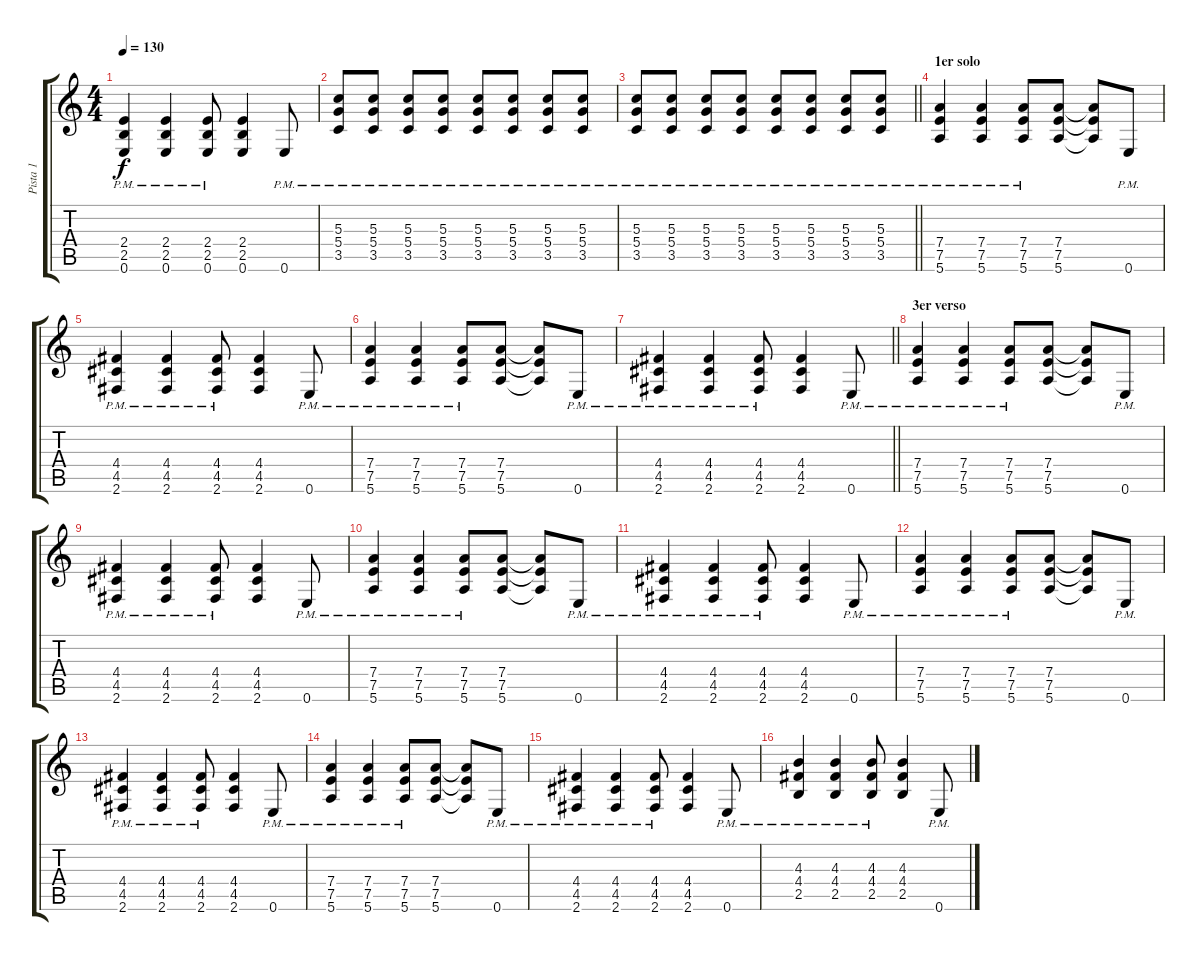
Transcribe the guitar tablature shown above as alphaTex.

\track ("Pista 1" "Pista 1") {instrument overdrivenguitar}
\staff {score tabs}
\tuning (E4 B3 G3 D3 A2 E2) {hide}
\ts (4 4)
\tempo 130
\clef g2
\ks c
(2.4{pm} 2.5{pm} 0.6{pm}).4{dy f} (2.4{pm} 2.5{pm} 0.6{pm}).4 (2.4{pm} 2.5{pm} 0.6{pm}).8 (2.4 2.5 0.6).4 0.6{pm}.8 |
(5.3{pm} 5.4{pm} 3.5{pm}).8 (5.3{pm} 5.4{pm} 3.5{pm}).8 (5.3{pm} 5.4{pm} 3.5{pm}).8 (5.3{pm} 5.4{pm} 3.5{pm}).8 (5.3{pm} 5.4{pm} 3.5{pm}).8 (5.3{pm} 5.4{pm} 3.5{pm}).8 (5.3{pm} 5.4{pm} 3.5{pm}).8 (5.3{pm} 5.4{pm} 3.5{pm}).8 |
\barLineRight lightlight
(5.3{pm} 5.4{pm} 3.5{pm}).8 (5.3{pm} 5.4{pm} 3.5{pm}).8 (5.3{pm} 5.4{pm} 3.5{pm}).8 (5.3{pm} 5.4{pm} 3.5{pm}).8 (5.3{pm} 5.4{pm} 3.5{pm}).8 (5.3{pm} 5.4{pm} 3.5{pm}).8 (5.3{pm} 5.4{pm} 3.5{pm}).8 (5.3{pm} 5.4{pm} 3.5{pm}).8 |
\section ("" "1er solo")
(7.4{pm} 7.5{pm} 5.6{pm}).4 (7.4{pm} 7.5{pm} 5.6{pm}).4 (7.4{pm} 7.5{pm} 5.6{pm}).8 (7.4 7.5 5.6).8 (7.4{t} 7.5{t} 5.6{t}).8 0.6{pm}.8 |
(4.4{pm} 4.5{pm} 2.6{pm}).4 (4.4{pm} 4.5{pm} 2.6{pm}).4 (4.4{pm} 4.5{pm} 2.6{pm}).8 (4.4 4.5 2.6).4 0.6{pm}.8 |
(7.4{pm} 7.5{pm} 5.6{pm}).4 (7.4{pm} 7.5{pm} 5.6{pm}).4 (7.4{pm} 7.5{pm} 5.6{pm}).8 (7.4 7.5 5.6).8 (7.4{t} 7.5{t} 5.6{t}).8 0.6{pm}.8 |
\barLineRight lightlight
(4.4{pm} 4.5{pm} 2.6{pm}).4 (4.4{pm} 4.5{pm} 2.6{pm}).4 (4.4{pm} 4.5{pm} 2.6{pm}).8 (4.4 4.5 2.6).4 0.6{pm}.8 |
\section ("" "3er verso")
(7.4{pm} 7.5{pm} 5.6{pm}).4 (7.4{pm} 7.5{pm} 5.6{pm}).4 (7.4{pm} 7.5{pm} 5.6{pm}).8 (7.4 7.5 5.6).8 (7.4{t} 7.5{t} 5.6{t}).8 0.6{pm}.8 |
(4.4{pm} 4.5{pm} 2.6{pm}).4 (4.4{pm} 4.5{pm} 2.6{pm}).4 (4.4{pm} 4.5{pm} 2.6{pm}).8 (4.4 4.5 2.6).4 0.6{pm}.8 |
(7.4{pm} 7.5{pm} 5.6{pm}).4 (7.4{pm} 7.5{pm} 5.6{pm}).4 (7.4{pm} 7.5{pm} 5.6{pm}).8 (7.4 7.5 5.6).8 (7.4{t} 7.5{t} 5.6{t}).8 0.6{pm}.8 |
(4.4{pm} 4.5{pm} 2.6{pm}).4 (4.4{pm} 4.5{pm} 2.6{pm}).4 (4.4{pm} 4.5{pm} 2.6{pm}).8 (4.4 4.5 2.6).4 0.6{pm}.8 |
(7.4{pm} 7.5{pm} 5.6{pm}).4 (7.4{pm} 7.5{pm} 5.6{pm}).4 (7.4{pm} 7.5{pm} 5.6{pm}).8 (7.4 7.5 5.6).8 (7.4{t} 7.5{t} 5.6{t}).8 0.6{pm}.8 |
(4.4{pm} 4.5{pm} 2.6{pm}).4 (4.4{pm} 4.5{pm} 2.6{pm}).4 (4.4{pm} 4.5{pm} 2.6{pm}).8 (4.4 4.5 2.6).4 0.6{pm}.8 |
(7.4{pm} 7.5{pm} 5.6{pm}).4 (7.4{pm} 7.5{pm} 5.6{pm}).4 (7.4{pm} 7.5{pm} 5.6{pm}).8 (7.4 7.5 5.6).8 (7.4{t} 7.5{t} 5.6{t}).8 0.6{pm}.8 |
(4.4{pm} 4.5{pm} 2.6{pm}).4 (4.4{pm} 4.5{pm} 2.6{pm}).4 (4.4{pm} 4.5{pm} 2.6{pm}).8 (4.4 4.5 2.6).4 0.6{pm}.8 |
(4.3{pm} 4.4{pm} 2.5{pm}).4 (4.3{pm} 4.4{pm} 2.5{pm}).4 (4.3{pm} 4.4{pm} 2.5{pm}).8 (4.3 4.4 2.5).4 0.6{pm}.8
